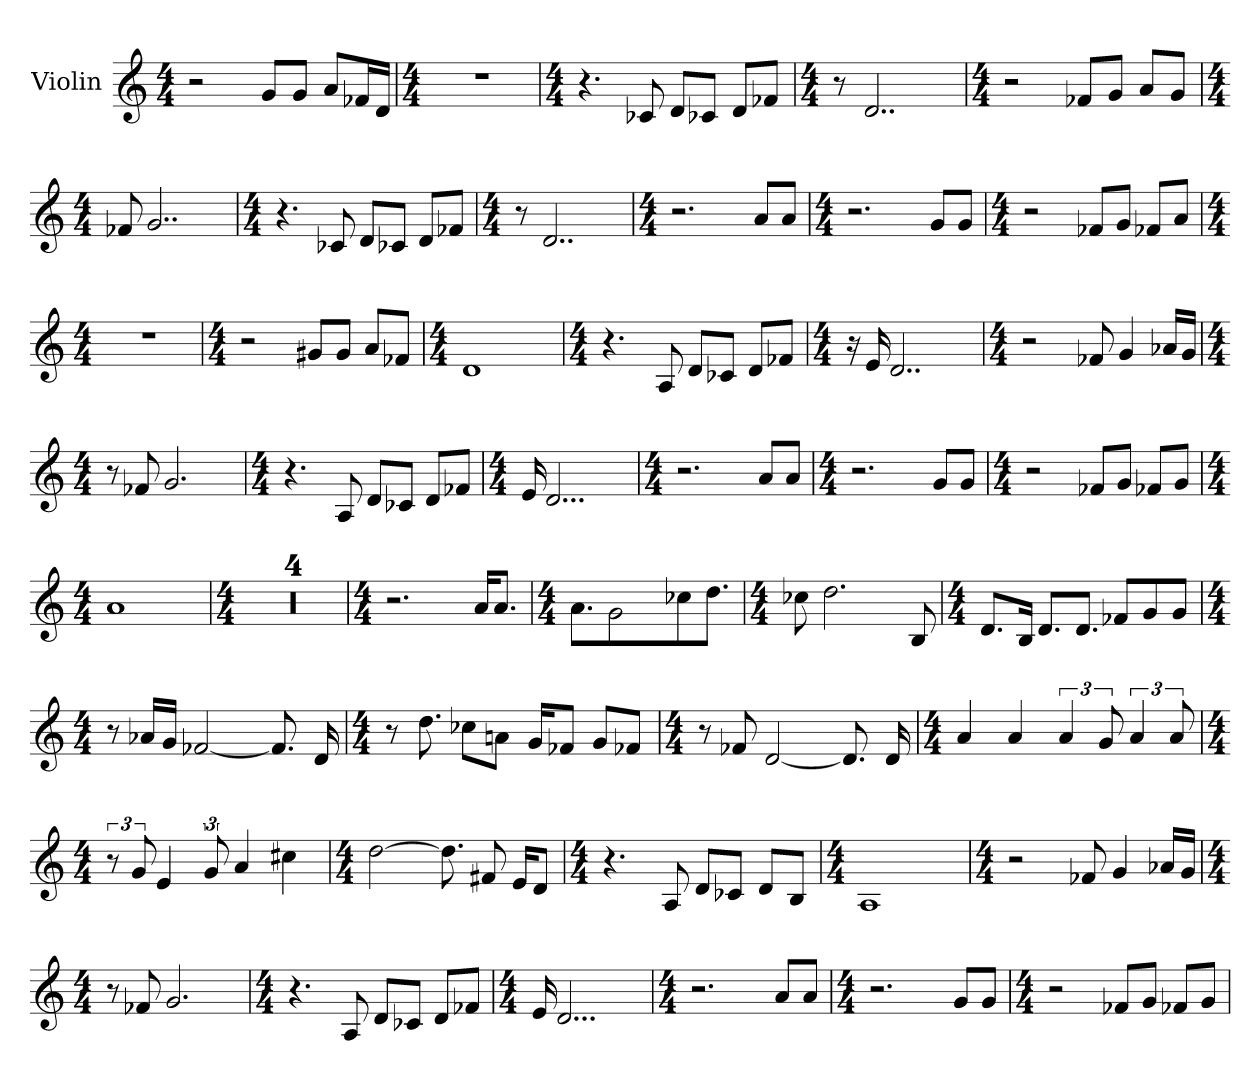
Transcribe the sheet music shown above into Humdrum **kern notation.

**kern
*part1
*staff1
*I"Violin
*I'Vln
*M4/4
=
2r
8gL
8gJ
8aL
16f-XL
16dJJ
=
*M4/4
1r
=
*M4/4
4.r
8c-X
8dL
8c-XJ
8dL
8f-XJ
=
*M4/4
8r
2..d
=
*M4/4
2r
8f-XL
8gJ
8aL
8gJ
=
*M4/4
8f-X
2..g
=
*M4/4
4.r
8c-X
8dL
8c-XJ
8dL
8f-XJ
=
*M4/4
8r
2..d
=
*M4/4
2.r
8aL
8aJ
=
*M4/4
2.r
8gL
8gJ
=
*M4/4
2r
8f-XL
8gJ
8f-XL
8aJ
=
*M4/4
1r
=
*M4/4
2r
8g#XL
8g#J
8aL
8f-XJ
=
*M4/4
1d
=
*M4/4
4.r
8A
8dL
8c-XJ
8dL
8f-XJ
=
*M4/4
16r
16e
2..d
=
*M4/4
2r
8f-X
4g
16a-XLL
16gJJ
=
*M4/4
8r
8f-X
2.g
=
*M4/4
4.r
8A
8dL
8c-XJ
8dL
8f-XJ
=
*M4/4
16e
2...d
=
*M4/4
2.r
8aL
8aJ
=
*M4/4
2.r
8gL
8gJ
=
*M4/4
2r
8f-XL
8gJ
8f-XL
8gJ
=
*M4/4
1a
=
*M4/4
1r
=
*M4/4
1r
=
*M4/4
1r
=
*M4/4
1r
=
*M4/4
2.r
16aKL
8.aJ
=
*M4/4
8.a
2g
8cc-X
8.ddJ
=
*M4/4
8cc-X
2.dd
8B
=
*M4/4
8.dL
16BJk
8.dL
8.dJ
8f-XL
8g
8gJ
=
*M4/4
8r
16a-XLL
16gJJ
[2f-X
8.f-]
16d
=
*M4/4
8r
8.dd
8cc-XL
8anJ
16gKL
8f-XJ
8gL
8f-XJ
=
*M4/4
8r
8f-X
[2d
8.d]
16d
=
*M4/4
4a
4a
6a
12g
6a
12a
=
*M4/4
12r
12g
4e
12g
4a
4cc#X
=
*M4/4
[2dd
8.dd]
8f#X
16eKL
8dJ
=
*M4/4
4.r
8A
8dL
8c-XJ
8dL
8BJ
=
*M4/4
1A
=
*M4/4
2r
8f-X
4g
16a-XLL
16gJJ
=
*M4/4
8r
8f-X
2.g
=
*M4/4
4.r
8A
8dL
8c-XJ
8dL
8f-XJ
=
*M4/4
16e
2...d
=
*M4/4
2.r
8aL
8aJ
=
*M4/4
2.r
8gL
8gJ
=
*M4/4
2r
8f-XL
8gJ
8f-XL
8gJ
=
*-
